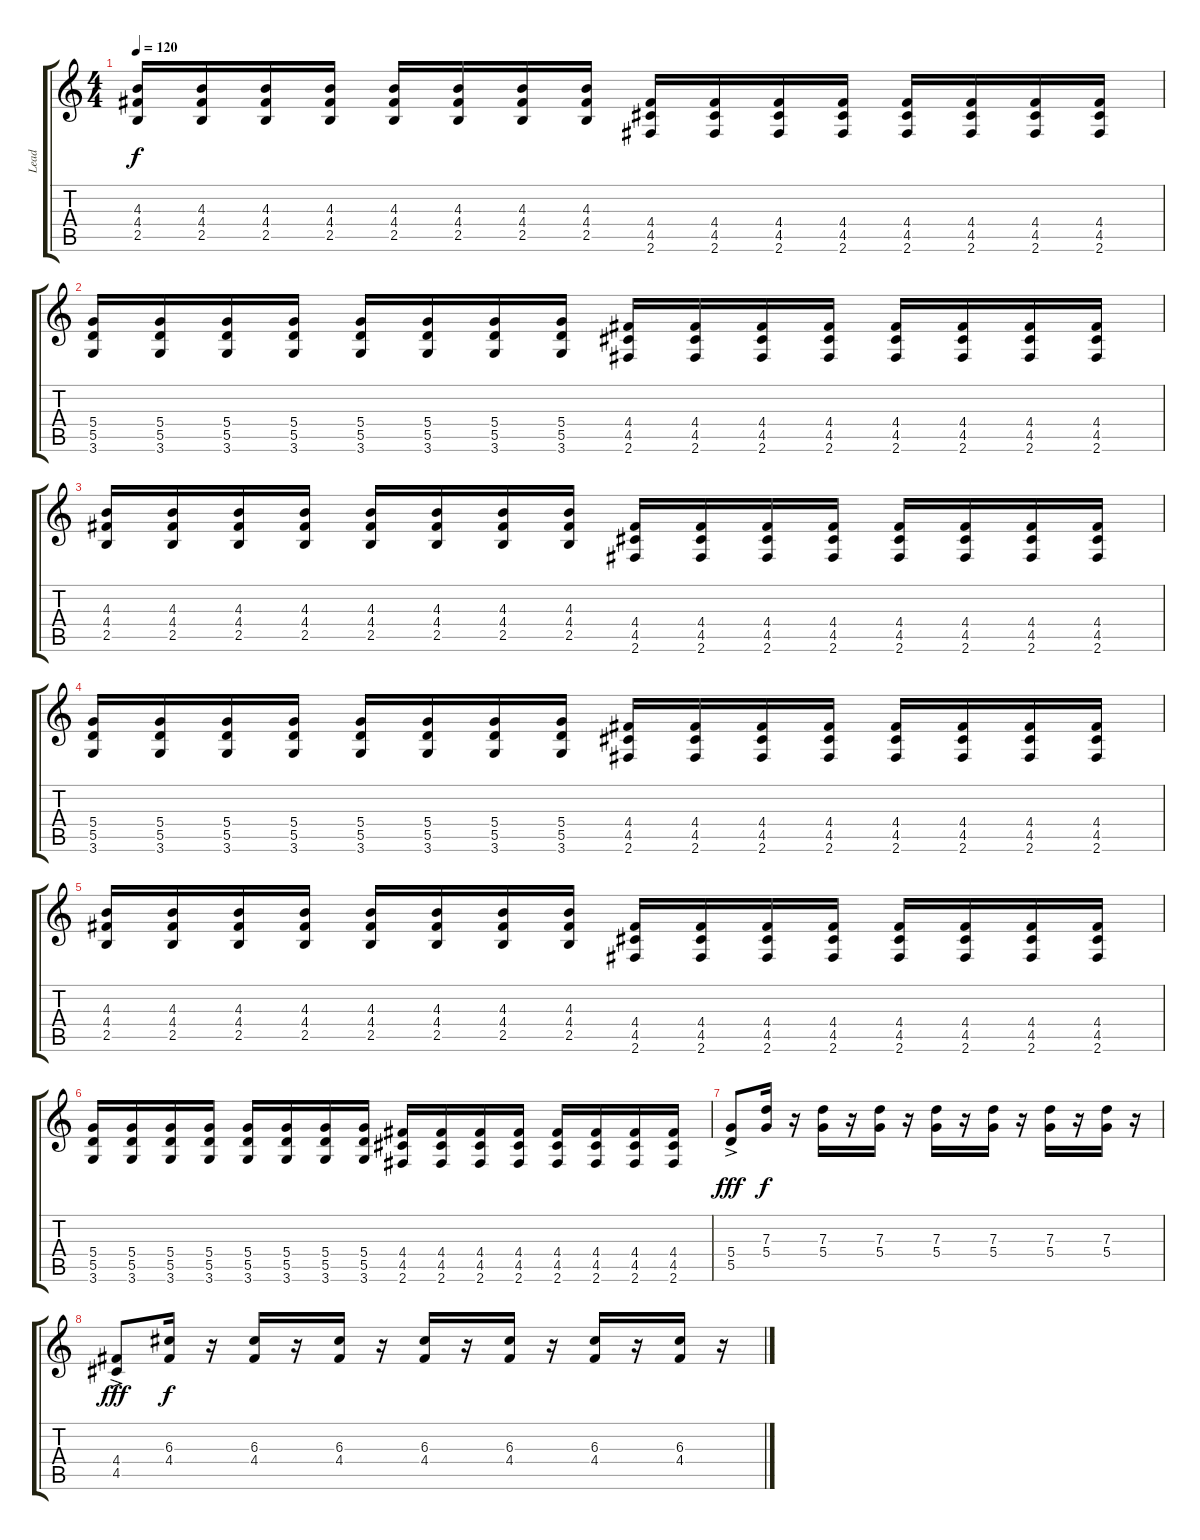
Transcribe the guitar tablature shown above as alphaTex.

\track ("Lead" "Lead") {instrument distortionguitar}
\staff {score tabs}
\tuning (E4 B3 G3 D3 A2 E2) {hide}
\ts (4 4)
\tempo 120
\clef g2
\ks c
(4.3 4.4 2.5).16{dy f} (4.3 4.4 2.5).16 (4.3 4.4 2.5).16 (4.3 4.4 2.5).16 (4.3 4.4 2.5).16 (4.3 4.4 2.5).16 (4.3 4.4 2.5).16 (4.3 4.4 2.5).16 (4.4 4.5 2.6).16 (4.4 4.5 2.6).16 (4.4 4.5 2.6).16 (4.4 4.5 2.6).16 (4.4 4.5 2.6).16 (4.4 4.5 2.6).16 (4.4 4.5 2.6).16 (4.4 4.5 2.6).16 |
(5.4 5.5 3.6).16 (5.4 5.5 3.6).16 (5.4 5.5 3.6).16 (5.4 5.5 3.6).16 (5.4 5.5 3.6).16 (5.4 5.5 3.6).16 (5.4 5.5 3.6).16 (5.4 5.5 3.6).16 (4.4 4.5 2.6).16 (4.4 4.5 2.6).16 (4.4 4.5 2.6).16 (4.4 4.5 2.6).16 (4.4 4.5 2.6).16 (4.4 4.5 2.6).16 (4.4 4.5 2.6).16 (4.4 4.5 2.6).16 |
(4.3 4.4 2.5).16 (4.3 4.4 2.5).16 (4.3 4.4 2.5).16 (4.3 4.4 2.5).16 (4.3 4.4 2.5).16 (4.3 4.4 2.5).16 (4.3 4.4 2.5).16 (4.3 4.4 2.5).16 (4.4 4.5 2.6).16 (4.4 4.5 2.6).16 (4.4 4.5 2.6).16 (4.4 4.5 2.6).16 (4.4 4.5 2.6).16 (4.4 4.5 2.6).16 (4.4 4.5 2.6).16 (4.4 4.5 2.6).16 |
(5.4 5.5 3.6).16 (5.4 5.5 3.6).16 (5.4 5.5 3.6).16 (5.4 5.5 3.6).16 (5.4 5.5 3.6).16 (5.4 5.5 3.6).16 (5.4 5.5 3.6).16 (5.4 5.5 3.6).16 (4.4 4.5 2.6).16 (4.4 4.5 2.6).16 (4.4 4.5 2.6).16 (4.4 4.5 2.6).16 (4.4 4.5 2.6).16 (4.4 4.5 2.6).16 (4.4 4.5 2.6).16 (4.4 4.5 2.6).16 |
(4.3 4.4 2.5).16 (4.3 4.4 2.5).16 (4.3 4.4 2.5).16 (4.3 4.4 2.5).16 (4.3 4.4 2.5).16 (4.3 4.4 2.5).16 (4.3 4.4 2.5).16 (4.3 4.4 2.5).16 (4.4 4.5 2.6).16 (4.4 4.5 2.6).16 (4.4 4.5 2.6).16 (4.4 4.5 2.6).16 (4.4 4.5 2.6).16 (4.4 4.5 2.6).16 (4.4 4.5 2.6).16 (4.4 4.5 2.6).16 |
(5.4 5.5 3.6).16 (5.4 5.5 3.6).16 (5.4 5.5 3.6).16 (5.4 5.5 3.6).16 (5.4 5.5 3.6).16 (5.4 5.5 3.6).16 (5.4 5.5 3.6).16 (5.4 5.5 3.6).16 (4.4 4.5 2.6).16 (4.4 4.5 2.6).16 (4.4 4.5 2.6).16 (4.4 4.5 2.6).16 (4.4 4.5 2.6).16 (4.4 4.5 2.6).16 (4.4 4.5 2.6).16 (4.4 4.5 2.6).16 |
(5.4{ac} 5.5{ac}).8{dy fff} (7.3 5.4).16{dy f} r.16 (7.3 5.4).16 r.16 (7.3 5.4).16 r.16 (7.3 5.4).16 r.16 (7.3 5.4).16 r.16 (7.3 5.4).16 r.16 (7.3 5.4).16 r.16 |
(4.4{ac} 4.5{ac}).8{dy fff} (6.3 4.4).16{dy f} r.16 (6.3 4.4).16 r.16 (6.3 4.4).16 r.16 (6.3 4.4).16 r.16 (6.3 4.4).16 r.16 (6.3 4.4).16 r.16 (6.3 4.4).16 r.16
